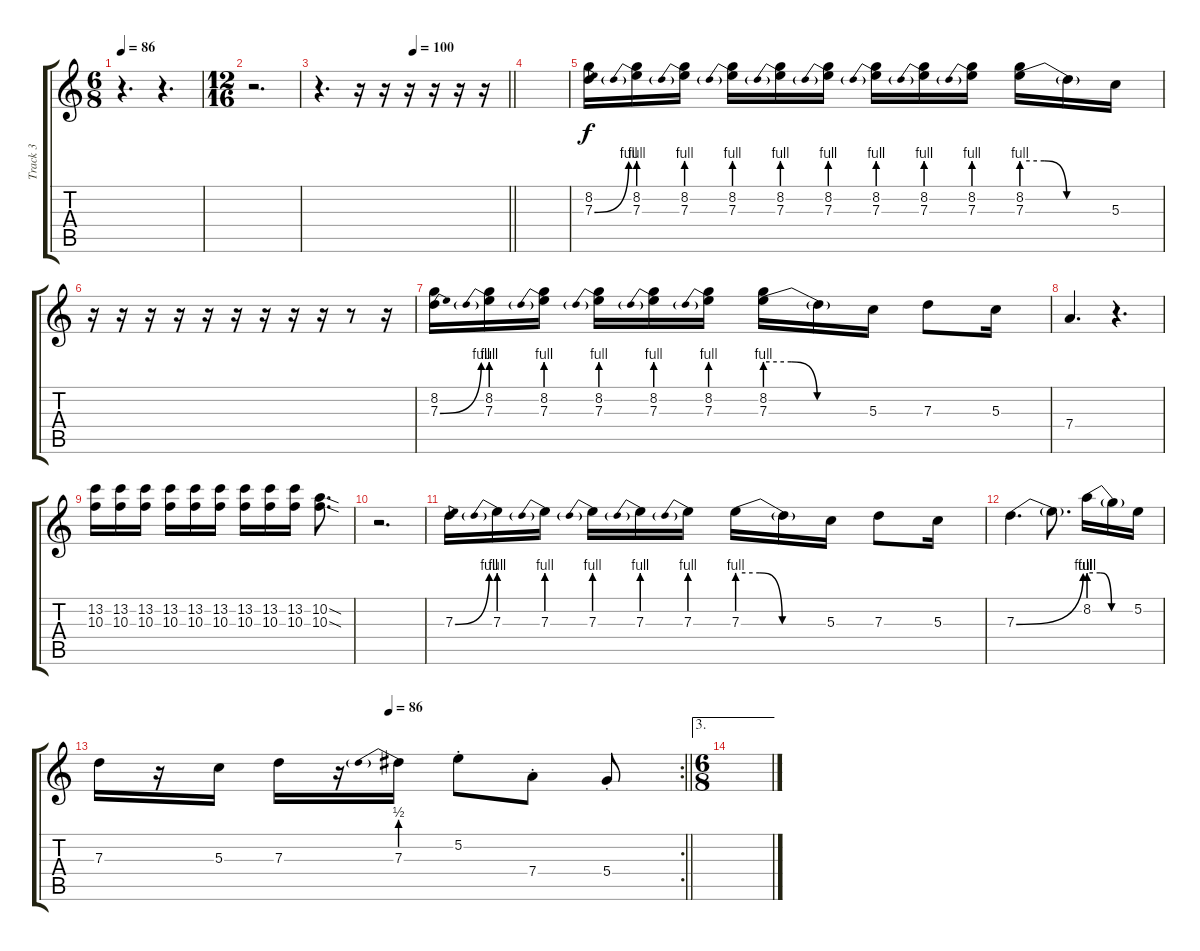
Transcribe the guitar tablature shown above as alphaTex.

\track ("Track 3" "Track 3") {instrument overdrivenguitar}
\staff {score tabs}
\tuning (E4 B3 G3 D3 A2 E2) {hide}
\ts (6 8)
\tempo 86
\clef g2
\ks c
r.4{d dy f} r.4{d} |
\ts (12 16)
r.2{d} |
\tempo (100 0.5)
\barLineRight lightlight
r.4{d} r.16 r.16 r.16 r.16 r.16 r.16 |
|
(8.2 7.3{be (bend 0 0 60 4)}).16 (8.2 7.3{be (prebend 0 4 60 4)}).16 (8.2 7.3{be (prebend 0 4 60 4)}).16 (8.2 7.3{be (prebend 0 4 60 4)}).16 (8.2 7.3{be (prebend 0 4 60 4)}).16 (8.2 7.3{be (prebend 0 4 60 4)}).16 (8.2 7.3{be (prebend 0 4 60 4)}).16 (8.2 7.3{be (prebend 0 4 60 4)}).16 (8.2 7.3{be (prebend 0 4 60 4)}).16 (8.2 7.3{be (custom 0 4 15 4 30 0 60 0)}).16 7.3{t}.16 5.3.16 |
r.16 r.16 r.16 r.16 r.16 r.16 r.16 r.16 r.16 r.8 r.16 |
(8.2 7.3{be (bend 0 0 60 4)}).16 (8.2 7.3{be (prebend 0 4 60 4)}).16 (8.2 7.3{be (prebend 0 4 60 4)}).16 (8.2 7.3{be (prebend 0 4 60 4)}).16 (8.2 7.3{be (prebend 0 4 60 4)}).16 (8.2 7.3{be (prebend 0 4 60 4)}).16 (8.2 7.3{be (custom 0 4 15 4 30 0 60 0)}).16 7.3{t}.16 5.3.16 7.3.8 5.3.16 |
7.4.4{d} r.4{d} |
(13.2 10.3).16 (13.2 10.3).16 (13.2 10.3).16 (13.2 10.3).16 (13.2 10.3).16 (13.2 10.3).16 (13.2 10.3).16 (13.2 10.3).16 (13.2 10.3).16 (10.2{sod} 10.3{sod}).8{d} |
r.2{d} |
7.3{be (bend 0 0 60 4)}.16 7.3{be (prebend 0 4 60 4)}.16 7.3{be (prebend 0 4 60 4)}.16 7.3{be (prebend 0 4 60 4)}.16 7.3{be (prebend 0 4 60 4)}.16 7.3{be (prebend 0 4 60 4)}.16 7.3{be (custom 0 4 15 4 30 0 60 0)}.16 7.3{t}.16 5.3.16 7.3.8 5.3.16 |
7.3{be (bend 0 0 60 4)}.4{d} 7.3{t}.8{d} 8.2{be (custom 0 4 15 4 30 0 60 0)}.16 8.2{t}.16 5.2.16 |
\rc 2
\tempo (86 0.5)
\barLineRight lightlight
7.3.16 r.16 5.3.16 7.3.16 r.16 7.3{be (prebend 0 2 60 2)}.16 5.2{st}.8 7.4{st}.8 5.4{st}.8 |
\ae 3
\ts (6 8)
